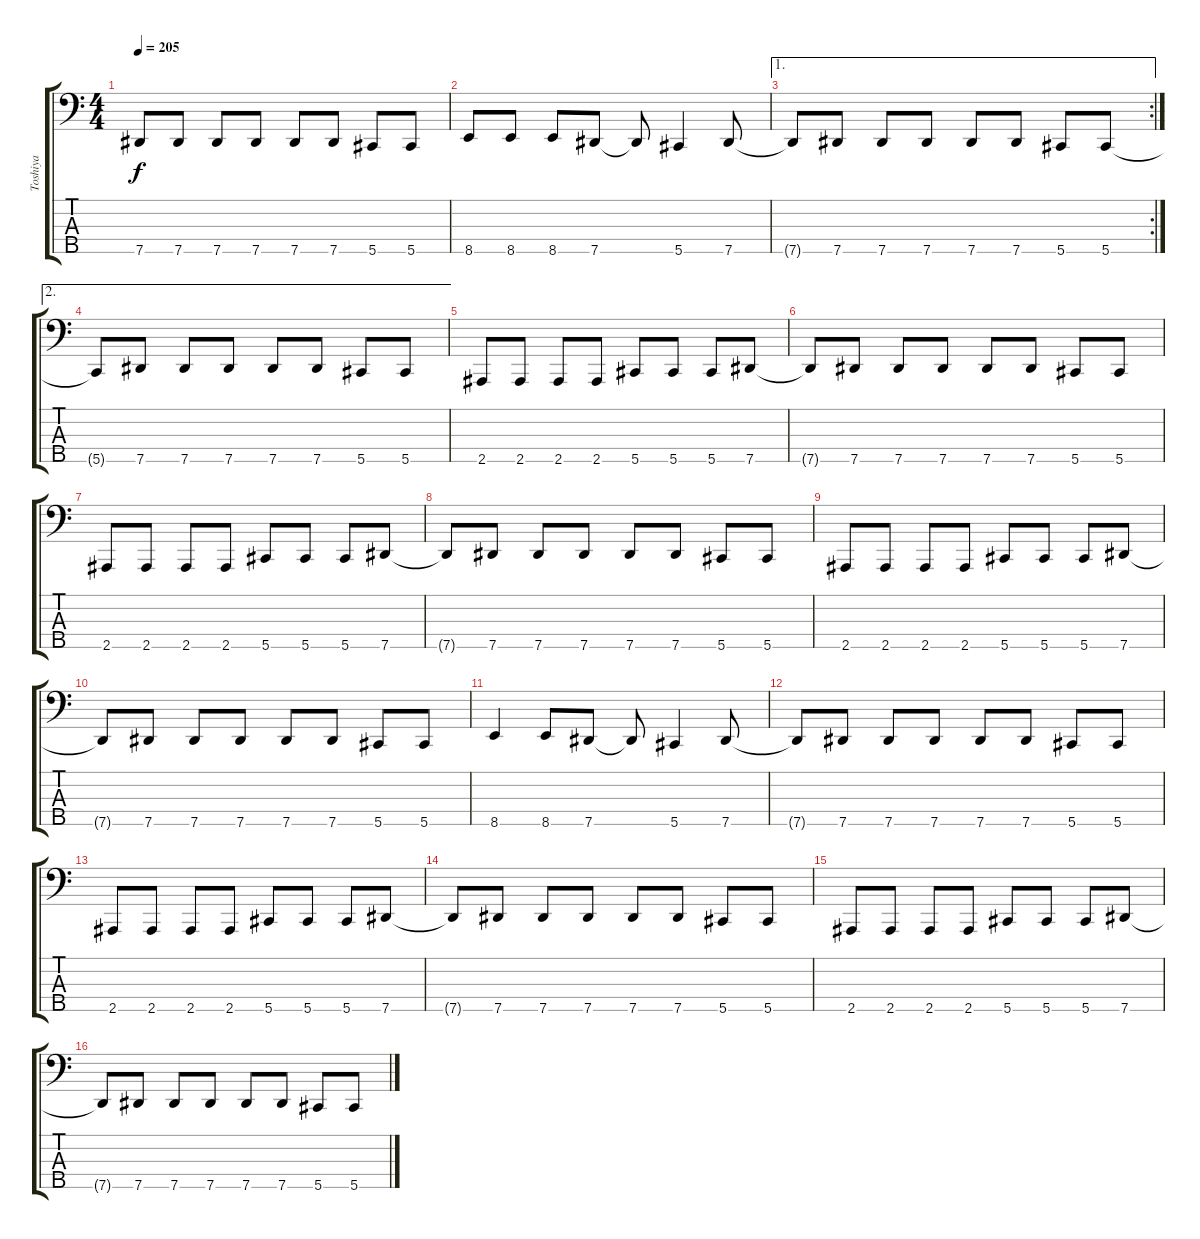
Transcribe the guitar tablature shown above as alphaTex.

\track ("Toshiya" "Toshiya") {instrument electricbasspick}
\staff {score tabs}
\tuning (E2 B1 Gb1 Db1 Ab0) {hide}
\ts (4 4)
\tempo 205
\clef f4
\ks c
7.5{t}.8{dy f} 7.5.8 7.5.8 7.5.8 7.5.8 7.5.8 5.5.8 5.5.8 |
8.5.8 8.5.8 8.5.8 7.5.8 7.5{t}.8 5.5.4 7.5.8 |
\ae 1
\rc 2
7.5{t}.8 7.5.8 7.5.8 7.5.8 7.5.8 7.5.8 5.5.8 5.5.8 |
\ae 2
5.5{t}.8 7.5.8 7.5.8 7.5.8 7.5.8 7.5.8 5.5.8 5.5.8 |
2.5.8 2.5.8 2.5.8 2.5.8 5.5.8 5.5.8 5.5.8 7.5.8 |
7.5{t}.8 7.5.8 7.5.8 7.5.8 7.5.8 7.5.8 5.5.8 5.5.8 |
2.5.8 2.5.8 2.5.8 2.5.8 5.5.8 5.5.8 5.5.8 7.5.8 |
7.5{t}.8 7.5.8 7.5.8 7.5.8 7.5.8 7.5.8 5.5.8 5.5.8 |
2.5.8 2.5.8 2.5.8 2.5.8 5.5.8 5.5.8 5.5.8 7.5.8 |
7.5{t}.8 7.5.8 7.5.8 7.5.8 7.5.8 7.5.8 5.5.8 5.5.8 |
8.5.4 8.5.8 7.5.8 7.5{t}.8 5.5.4 7.5.8 |
7.5{t}.8 7.5.8 7.5.8 7.5.8 7.5.8 7.5.8 5.5.8 5.5.8 |
2.5.8 2.5.8 2.5.8 2.5.8 5.5.8 5.5.8 5.5.8 7.5.8 |
7.5{t}.8 7.5.8 7.5.8 7.5.8 7.5.8 7.5.8 5.5.8 5.5.8 |
2.5.8 2.5.8 2.5.8 2.5.8 5.5.8 5.5.8 5.5.8 7.5.8 |
7.5{t}.8 7.5.8 7.5.8 7.5.8 7.5.8 7.5.8 5.5.8 5.5.8
